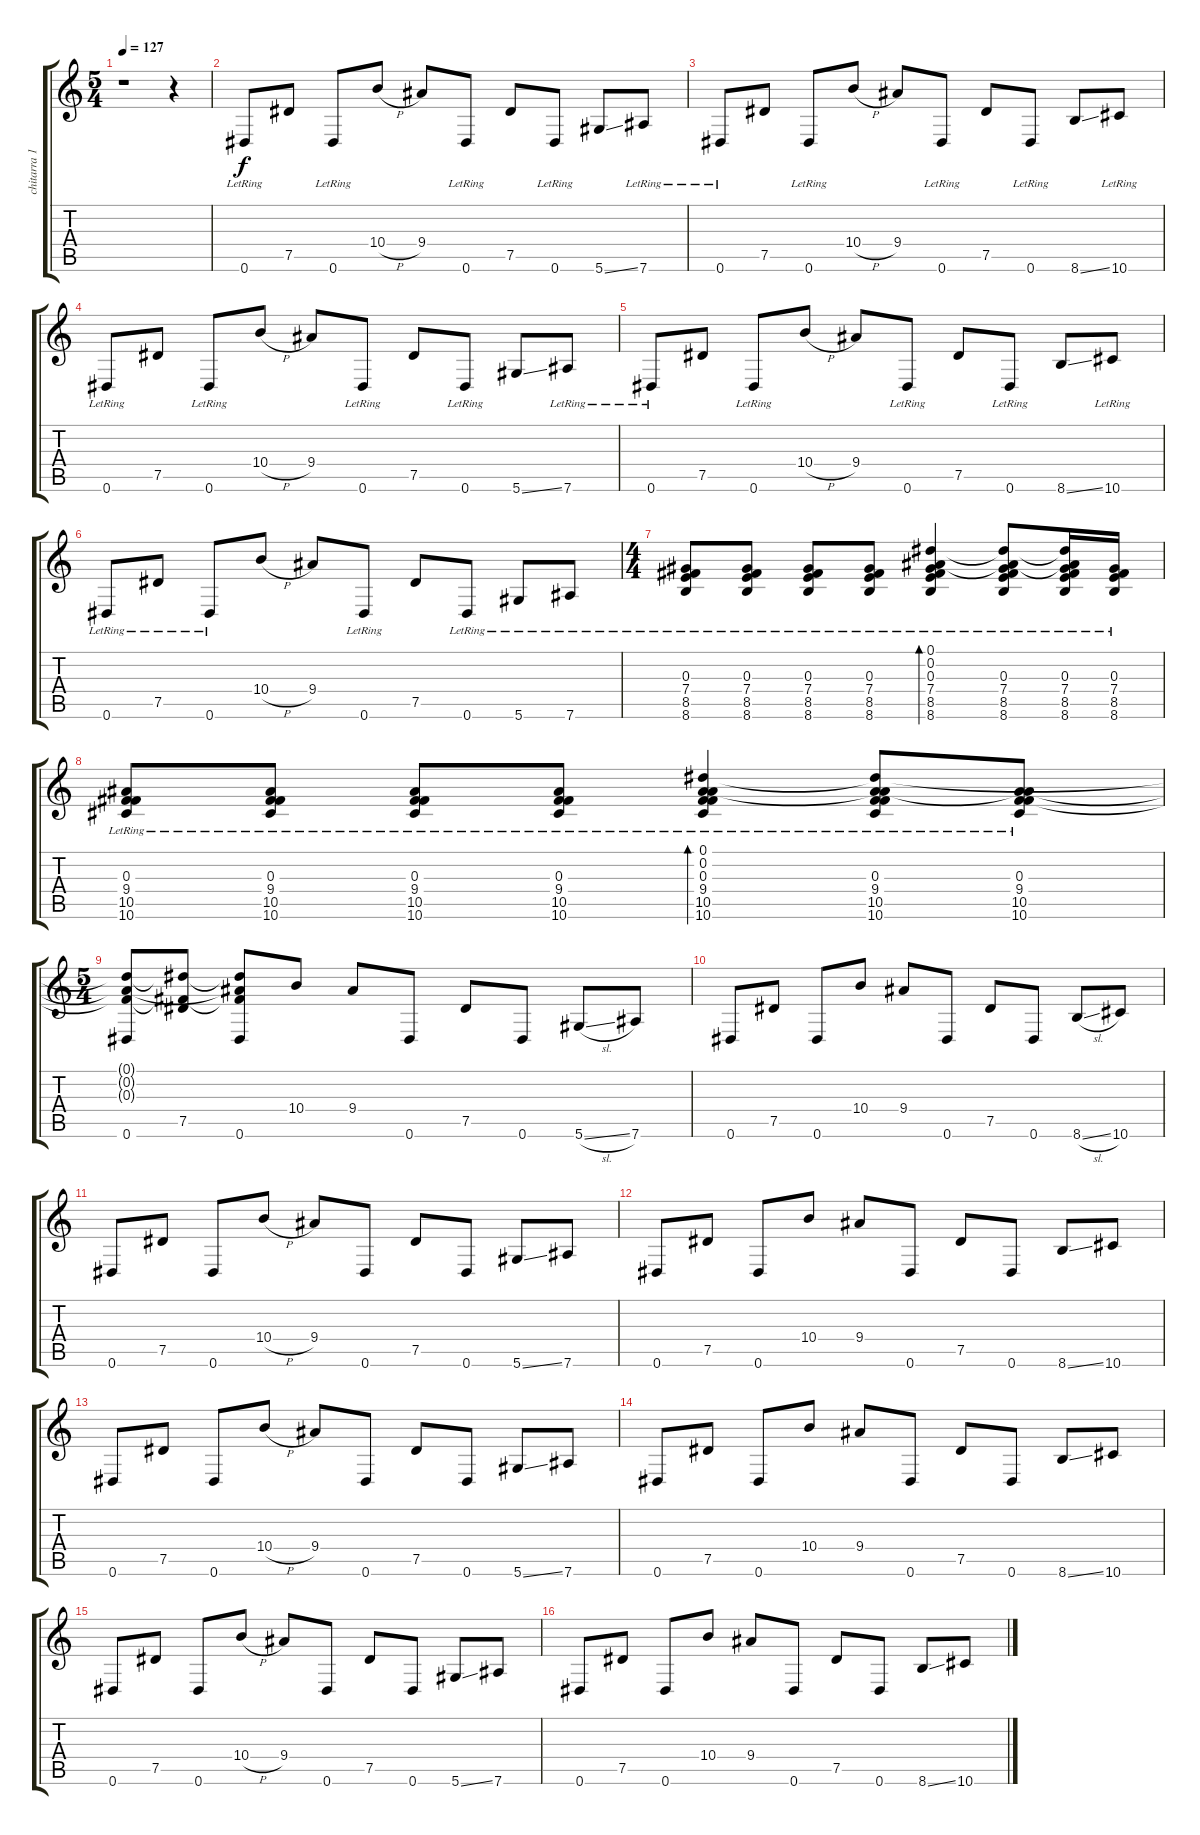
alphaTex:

\track ("chitarra 1" "chitarra 1") {instrument electricguitarmuted}
\staff {score tabs}
\tuning (Eb4 Bb3 Gb3 Db3 Ab2 Eb2) {hide}
\ts (5 4)
\tempo 127
\clef g2
\ks c
r.1{dy f instrument electricguitarmuted} r.4 |
0.6{lr}.8{volume 14 balance 14} 7.5.8 0.6{lr}.8 10.4{h}.8 9.4.8 0.6{lr}.8 7.5.8 0.6{lr}.8 5.6{ss}.8 7.6{lr}.8 |
0.6{lr}.8 7.5.8 0.6{lr}.8 10.4{h}.8 9.4.8 0.6{lr}.8 7.5.8 0.6{lr}.8 8.6{ss}.8 10.6{lr}.8 |
0.6{lr}.8 7.5.8 0.6{lr}.8 10.4{h}.8 9.4.8 0.6{lr}.8 7.5.8 0.6{lr}.8 5.6{ss}.8 7.6{lr}.8 |
0.6{lr}.8 7.5.8 0.6{lr}.8 10.4{h}.8 9.4.8 0.6{lr}.8 7.5.8 0.6{lr}.8 8.6{ss}.8 10.6{lr}.8 |
0.6{lr}.8 7.5{lr}.8 0.6{lr}.8 10.4{h}.8 9.4.8 0.6{lr}.8 7.5.8 0.6{lr}.8 5.6{lr}.8 7.6{lr}.8 |
\ts (4 4)
(0.3{lr} 7.4{lr} 8.5{lr} 8.6{lr}).8{volume 14} (0.3{lr} 7.4{lr} 8.5{lr} 8.6{lr}).8 (0.3{lr} 7.4{lr} 8.5{lr} 8.6{lr}).8 (0.3{lr} 7.4{lr} 8.5{lr} 8.6{lr}).8 (0.1{lr} 0.2{lr} 0.3{lr} 7.4{lr} 8.5{lr} 8.6{lr}).4{bd 60} (0.1{t} 0.2{t} 0.3{lr} 7.4{lr} 8.5{lr} 8.6{lr}).8 (0.1{t} 0.2{t} 0.3{lr} 7.4{lr} 8.5{lr} 8.6{lr}).16 (0.3{lr} 7.4{lr} 8.5{lr} 8.6{lr}).16 |
(0.3{lr} 9.4{lr} 10.5{lr} 10.6{lr}).8 (0.3{lr} 9.4{lr} 10.5{lr} 10.6{lr}).8 (0.3{lr} 9.4{lr} 10.5{lr} 10.6{lr}).8 (0.3{lr} 9.4{lr} 10.5{lr} 10.6{lr}).8 (0.1{lr} 0.2{lr} 0.3{lr} 9.4{lr} 10.5{lr} 10.6{lr}).4{bd 60} (0.1{t} 0.2{t} 0.3{lr} 9.4{lr} 10.5{lr} 10.6{lr}).8 (0.2{t} 0.3{lr} 9.4{lr} 10.5{lr} 10.6{lr}).8 |
\ts (5 4)
(0.1{t} 0.2{t} 0.3{t} 0.6).8{volume 10} (0.1{t} 0.3{t} 7.5).8 (0.1{t} 0.2{t} 0.3{t} 0.6).8 10.4.8 9.4.8 0.6.8 7.5.8 0.6.8 5.6{sl}.8 7.6.8 |
0.6.8 7.5.8 0.6.8 10.4.8 9.4.8 0.6.8 7.5.8 0.6.8 8.6{sl}.8 10.6.8 |
0.6.8 7.5.8 0.6.8 10.4{h}.8 9.4.8 0.6.8 7.5.8 0.6.8 5.6{ss}.8 7.6.8 |
0.6.8 7.5.8 0.6.8 10.4.8 9.4.8 0.6.8 7.5.8 0.6.8 8.6{ss}.8 10.6.8 |
0.6.8 7.5.8 0.6.8 10.4{h}.8 9.4.8 0.6.8 7.5.8 0.6.8 5.6{ss}.8 7.6.8 |
0.6.8 7.5.8 0.6.8 10.4.8 9.4.8 0.6.8 7.5.8 0.6.8 8.6{ss}.8 10.6.8 |
0.6.8 7.5.8 0.6.8 10.4{h}.8 9.4.8 0.6.8 7.5.8 0.6.8 5.6{ss}.8 7.6.8 |
0.6.8 7.5.8 0.6.8 10.4.8 9.4.8 0.6.8 7.5.8 0.6.8 8.6{ss}.8 10.6.8
